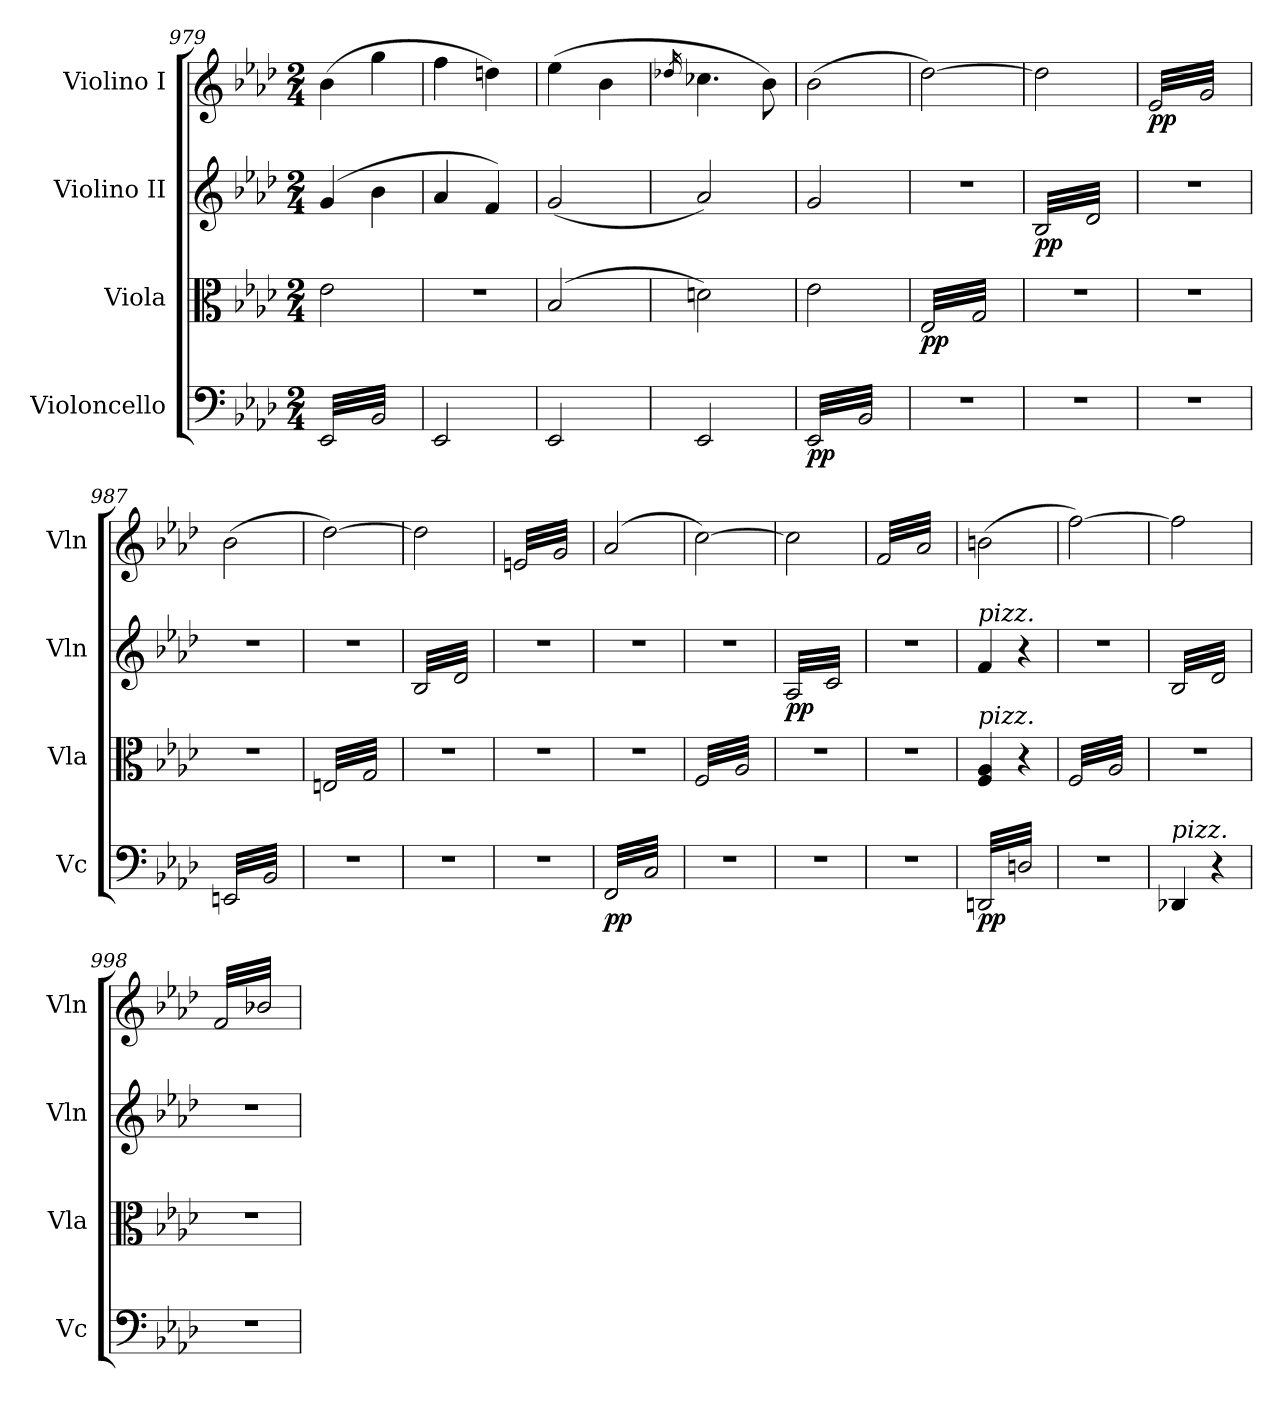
**kern	**dynam	**kern	**dynam	**kern	**dynam	**kern	**dynam
*part4	*part4	*part3	*part3	*part2	*part2	*part1	*part1
*staff4	*staff4	*staff3	*staff3	*staff2	*staff2	*staff1	*staff1
*I"Violoncello	*	*I"Viola	*	*I"Violino II	*	*I"Violino I	*
*I'Vc	*	*I'Vla	*	*I'Vln	*	*I'Vln	*
*clefF4	*	*clefC3	*	*clefG2	*	*clefG2	*
*k[b-e-a-d-]	*	*k[b-e-a-d-]	*	*k[b-e-a-d-]	*	*k[b-e-a-d-]	*
*M2/4	*	*M2/4	*	*M2/4	*	*M2/4	*
=979	=979	=979	=979	=979	=979	=979	=979
*tremolo	*	*	*	*	*	*	*
(32EE-/LLL	.	2e-\	.	(4g/	.	(4b-\	.
32BB-/)	.	.	.	.	.	.	.
32EE-/	.	.	.	.	.	.	.
32BB-/)	.	.	.	.	.	.	.
32EE-/	.	.	.	.	.	.	.
32BB-/)	.	.	.	.	.	.	.
32EE-/	.	.	.	.	.	.	.
32BB-/)	.	.	.	.	.	.	.
32EE-/	.	.	.	4b-\	.	4gg\	.
32BB-/)	.	.	.	.	.	.	.
32EE-/	.	.	.	.	.	.	.
32BB-/)	.	.	.	.	.	.	.
32EE-/	.	.	.	.	.	.	.
32BB-/)	.	.	.	.	.	.	.
32EE-/	.	.	.	.	.	.	.
32BB-/)JJJ	.	.	.	.	.	.	.
*Xtremolo	*	*	*	*	*	*	*
=980	=980	=980	=980	=980	=980	=980	=980
2EE-/	.	2r	.	4a-/	.	4ff\	.
.	.	.	.	.	.	.	.
.	.	.	.	.	.	.	.
.	.	.	.	.	.	.	.
.	.	.	.	.	.	.	.
.	.	.	.	.	.	.	.
.	.	.	.	.	.	.	.
.	.	.	.	.	.	.	.
.	.	.	.	4f/)	.	4ddn\)	.
=981	=981	=981	=981	=981	=981	=981	=981
2EE-/	.	(2B-/	.	(2g/	.	(4ee-\	.
.	.	.	.	.	.	4b-\	.
=982	=982	=982	=982	=982	=982	=982	=982
.	.	.	.	.	.	16qdd-X/	.
2EE-/	.	2dn\)	.	2a-/)	.	4.cc-X\	.
.	.	.	.	.	.	8b-\)	.
=983	=983	=983	=983	=983	=983	=983	=983
!	!LO:DY:b	!	!	!	!	!	!
*tremolo	*	*	*	*	*	*	*
(32EE-/LLL	pp	2e-\	.	2g/	.	(2b-\	.
32BB-/)	.	.	.	.	.	.	.
32EE-/	.	.	.	.	.	.	.
32BB-/)	.	.	.	.	.	.	.
32EE-/	.	.	.	.	.	.	.
32BB-/)	.	.	.	.	.	.	.
32EE-/	.	.	.	.	.	.	.
32BB-/)	.	.	.	.	.	.	.
32EE-/	.	.	.	.	.	.	.
32BB-/)	.	.	.	.	.	.	.
32EE-/	.	.	.	.	.	.	.
32BB-/)	.	.	.	.	.	.	.
32EE-/	.	.	.	.	.	.	.
32BB-/)	.	.	.	.	.	.	.
32EE-/	.	.	.	.	.	.	.
32BB-/)JJJ	.	.	.	.	.	.	.
=984	=984	=984	=984	=984	=984	=984	=984
!	!	!	!LO:DY:b	!	!	!	!
*	*	*tremolo	*	*	*	*	*
2r	.	(32E-/LLL	pp	2r	.	[2dd-\)	.
.	.	32G/)	.	.	.	.	.
.	.	32E-/	.	.	.	.	.
.	.	32G/)	.	.	.	.	.
.	.	32E-/	.	.	.	.	.
.	.	32G/)	.	.	.	.	.
.	.	32E-/	.	.	.	.	.
.	.	32G/)	.	.	.	.	.
.	.	32E-/	.	.	.	.	.
.	.	32G/)	.	.	.	.	.
.	.	32E-/	.	.	.	.	.
.	.	32G/)	.	.	.	.	.
.	.	32E-/	.	.	.	.	.
.	.	32G/)	.	.	.	.	.
.	.	32E-/	.	.	.	.	.
.	.	32G/)JJJ	.	.	.	.	.
=985	=985	=985	=985	=985	=985	=985	=985
!	!	!	!	!	!LO:DY:b	!	!
*	*	*	*	*tremolo	*	*	*
2r	.	2r	.	(32B-/LLL	pp	2dd-\]	.
.	.	.	.	32d-/)	.	.	.
.	.	.	.	32B-/	.	.	.
.	.	.	.	32d-/)	.	.	.
.	.	.	.	32B-/	.	.	.
.	.	.	.	32d-/)	.	.	.
.	.	.	.	32B-/	.	.	.
.	.	.	.	32d-/)	.	.	.
.	.	.	.	32B-/	.	.	.
.	.	.	.	32d-/)	.	.	.
.	.	.	.	32B-/	.	.	.
.	.	.	.	32d-/)	.	.	.
.	.	.	.	32B-/	.	.	.
.	.	.	.	32d-/)	.	.	.
.	.	.	.	32B-/	.	.	.
.	.	.	.	32d-/)JJJ	.	.	.
=986	=986	=986	=986	=986	=986	=986	=986
!	!	!	!	!	!	!	!LO:DY:b
*	*	*	*	*	*	*tremolo	*
2r	.	2r	.	2r	.	(32e-/LLL	pp
.	.	.	.	.	.	32g/)	.
.	.	.	.	.	.	32e-/	.
.	.	.	.	.	.	32g/)	.
.	.	.	.	.	.	32e-/	.
.	.	.	.	.	.	32g/)	.
.	.	.	.	.	.	32e-/	.
.	.	.	.	.	.	32g/)	.
.	.	.	.	.	.	32e-/	.
.	.	.	.	.	.	32g/)	.
.	.	.	.	.	.	32e-/	.
.	.	.	.	.	.	32g/)	.
.	.	.	.	.	.	32e-/	.
.	.	.	.	.	.	32g/)	.
.	.	.	.	.	.	32e-/	.
.	.	.	.	.	.	32g/)JJJ	.
*	*	*	*	*	*	*Xtremolo	*
=987	=987	=987	=987	=987	=987	=987	=987
(32EEn/LLL	.	2r	.	2r	.	(2b-\	.
32BB-/)	.	.	.	.	.	.	.
32EEn/	.	.	.	.	.	.	.
32BB-/)	.	.	.	.	.	.	.
32EEn/	.	.	.	.	.	.	.
32BB-/)	.	.	.	.	.	.	.
32EEn/	.	.	.	.	.	.	.
32BB-/)	.	.	.	.	.	.	.
32EEn/	.	.	.	.	.	.	.
32BB-/)	.	.	.	.	.	.	.
32EEn/	.	.	.	.	.	.	.
32BB-/)	.	.	.	.	.	.	.
32EEn/	.	.	.	.	.	.	.
32BB-/)	.	.	.	.	.	.	.
32EEn/	.	.	.	.	.	.	.
32BB-/)JJJ	.	.	.	.	.	.	.
=988	=988	=988	=988	=988	=988	=988	=988
2r	.	(32En/LLL	.	2r	.	[2dd-\)	.
.	.	32G/)	.	.	.	.	.
.	.	32En/	.	.	.	.	.
.	.	32G/)	.	.	.	.	.
.	.	32En/	.	.	.	.	.
.	.	32G/)	.	.	.	.	.
.	.	32En/	.	.	.	.	.
.	.	32G/)	.	.	.	.	.
.	.	32En/	.	.	.	.	.
.	.	32G/)	.	.	.	.	.
.	.	32En/	.	.	.	.	.
.	.	32G/)	.	.	.	.	.
.	.	32En/	.	.	.	.	.
.	.	32G/)	.	.	.	.	.
.	.	32En/	.	.	.	.	.
.	.	32G/)JJJ	.	.	.	.	.
=989	=989	=989	=989	=989	=989	=989	=989
2r	.	2r	.	(32B-/LLL	.	2dd-\]	.
.	.	.	.	32d-/)	.	.	.
.	.	.	.	32B-/	.	.	.
.	.	.	.	32d-/)	.	.	.
.	.	.	.	32B-/	.	.	.
.	.	.	.	32d-/)	.	.	.
.	.	.	.	32B-/	.	.	.
.	.	.	.	32d-/)	.	.	.
.	.	.	.	32B-/	.	.	.
.	.	.	.	32d-/)	.	.	.
.	.	.	.	32B-/	.	.	.
.	.	.	.	32d-/)	.	.	.
.	.	.	.	32B-/	.	.	.
.	.	.	.	32d-/)	.	.	.
.	.	.	.	32B-/	.	.	.
.	.	.	.	32d-/)JJJ	.	.	.
!!LO:LB:g=z
=990	=990	=990	=990	=990	=990	=990	=990
*	*	*	*	*	*	*tremolo	*
2r	.	2r	.	2r	.	(32en/LLL	.
.	.	.	.	.	.	32g/)	.
.	.	.	.	.	.	32en/	.
.	.	.	.	.	.	32g/)	.
.	.	.	.	.	.	32en/	.
.	.	.	.	.	.	32g/)	.
.	.	.	.	.	.	32en/	.
.	.	.	.	.	.	32g/)	.
.	.	.	.	.	.	32en/	.
.	.	.	.	.	.	32g/)	.
.	.	.	.	.	.	32en/	.
.	.	.	.	.	.	32g/)	.
.	.	.	.	.	.	32en/	.
.	.	.	.	.	.	32g/)	.
.	.	.	.	.	.	32en/	.
.	.	.	.	.	.	32g/)JJJ	.
*	*	*	*	*	*	*Xtremolo	*
=991	=991	=991	=991	=991	=991	=991	=991
!	!LO:DY:b	!	!	!	!	!	!LO:DY:b
(32FF/LLL	pp	2r	.	2r	.	(2a-/	other-dynamics
32C/)	.	.	.	.	.	.	.
32FF/	.	.	.	.	.	.	.
32C/)	.	.	.	.	.	.	.
32FF/	.	.	.	.	.	.	.
32C/)	.	.	.	.	.	.	.
32FF/	.	.	.	.	.	.	.
32C/)	.	.	.	.	.	.	.
32FF/	.	.	.	.	.	.	.
32C/)	.	.	.	.	.	.	.
32FF/	.	.	.	.	.	.	.
32C/)	.	.	.	.	.	.	.
32FF/	.	.	.	.	.	.	.
32C/)	.	.	.	.	.	.	.
32FF/	.	.	.	.	.	.	.
32C/)JJJ	.	.	.	.	.	.	.
=992	=992	=992	=992	=992	=992	=992	=992
2r	.	(32F/LLL	.	2r	.	[2cc\)	.
.	.	32A-/)	.	.	.	.	.
.	.	32F/	.	.	.	.	.
.	.	32A-/)	.	.	.	.	.
.	.	32F/	.	.	.	.	.
.	.	32A-/)	.	.	.	.	.
.	.	32F/	.	.	.	.	.
.	.	32A-/)	.	.	.	.	.
.	.	32F/	.	.	.	.	.
.	.	32A-/)	.	.	.	.	.
.	.	32F/	.	.	.	.	.
.	.	32A-/)	.	.	.	.	.
.	.	32F/	.	.	.	.	.
.	.	32A-/)	.	.	.	.	.
.	.	32F/	.	.	.	.	.
.	.	32A-/)JJJ	.	.	.	.	.
*	*	*Xtremolo	*	*	*	*	*
=993	=993	=993	=993	=993	=993	=993	=993
!	!	!	!	!	!LO:DY:b	!	!
2r	.	2r	.	(32A-/LLL	pp	2cc\]	.
.	.	.	.	32c/)	.	.	.
.	.	.	.	32A-/	.	.	.
.	.	.	.	32c/)	.	.	.
.	.	.	.	32A-/	.	.	.
.	.	.	.	32c/)	.	.	.
.	.	.	.	32A-/	.	.	.
.	.	.	.	32c/)	.	.	.
.	.	.	.	32A-/	.	.	.
.	.	.	.	32c/)	.	.	.
.	.	.	.	32A-/	.	.	.
.	.	.	.	32c/)	.	.	.
.	.	.	.	32A-/	.	.	.
.	.	.	.	32c/)	.	.	.
.	.	.	.	32A-/	.	.	.
.	.	.	.	32c/)JJJ	.	.	.
*	*	*	*	*Xtremolo	*	*	*
=994	=994	=994	=994	=994	=994	=994	=994
*	*	*	*	*	*	*tremolo	*
2r	.	2r	.	2r	.	(32f/LLL	.
.	.	.	.	.	.	32a-/)	.
.	.	.	.	.	.	32f/	.
.	.	.	.	.	.	32a-/)	.
.	.	.	.	.	.	32f/	.
.	.	.	.	.	.	32a-/)	.
.	.	.	.	.	.	32f/	.
.	.	.	.	.	.	32a-/)	.
.	.	.	.	.	.	32f/	.
.	.	.	.	.	.	32a-/)	.
.	.	.	.	.	.	32f/	.
.	.	.	.	.	.	32a-/)	.
.	.	.	.	.	.	32f/	.
.	.	.	.	.	.	32a-/)	.
.	.	.	.	.	.	32f/	.
.	.	.	.	.	.	32a-/)JJJ	.
*	*	*	*	*	*	*Xtremolo	*
=995	=995	=995	=995	=995	=995	=995	=995
!	!	!	!	!LO:TX:a:i:t=pizz.	!	!	!
!	!	!LO:TX:a:i:t=pizz.	!	!	!	!	!
!	!LO:DY:b	!	!	!	!	!	!
(32DDn/LLL	pp	4F/ 4A-/	.	4f/	.	(2bn\	.
32Dn/)	.	.	.	.	.	.	.
32DDn/	.	.	.	.	.	.	.
32Dn/)	.	.	.	.	.	.	.
32DDn/	.	.	.	.	.	.	.
32Dn/)	.	.	.	.	.	.	.
32DDn/	.	.	.	.	.	.	.
32Dn/)	.	.	.	.	.	.	.
32DDn/	.	4r	.	4r	.	.	.
32Dn/)	.	.	.	.	.	.	.
32DDn/	.	.	.	.	.	.	.
32Dn/)	.	.	.	.	.	.	.
32DDn/	.	.	.	.	.	.	.
32Dn/)	.	.	.	.	.	.	.
32DDn/	.	.	.	.	.	.	.
32Dn/)JJJ	.	.	.	.	.	.	.
*Xtremolo	*	*	*	*	*	*	*
=996	=996	=996	=996	=996	=996	=996	=996
!	!	!LO:TX:a:i:t=arco	!	!	!	!	!
*	*	*tremolo	*	*	*	*	*
2r	.	(32F/LLL	.	2r	.	[2ff\)	.
.	.	32A-/)	.	.	.	.	.
.	.	32F/	.	.	.	.	.
.	.	32A-/)	.	.	.	.	.
.	.	32F/	.	.	.	.	.
.	.	32A-/)	.	.	.	.	.
.	.	32F/	.	.	.	.	.
.	.	32A-/)	.	.	.	.	.
.	.	32F/	.	.	.	.	.
.	.	32A-/)	.	.	.	.	.
.	.	32F/	.	.	.	.	.
.	.	32A-/)	.	.	.	.	.
.	.	32F/	.	.	.	.	.
.	.	32A-/)	.	.	.	.	.
.	.	32F/	.	.	.	.	.
.	.	32A-/)JJJ	.	.	.	.	.
*	*	*Xtremolo	*	*	*	*	*
=997	=997	=997	=997	=997	=997	=997	=997
!	!	!	!	!LO:TX:a:i:t=arco	!	!	!
!LO:TX:a:i:t=pizz.	!	!	!	!	!	!	!
*	*	*	*	*tremolo	*	*	*
4DD-X/	.	2r	.	(32B-/LLL	.	2ff\]	.
.	.	.	.	32d-/)	.	.	.
.	.	.	.	32B-/	.	.	.
.	.	.	.	32d-/)	.	.	.
.	.	.	.	32B-/	.	.	.
.	.	.	.	32d-/)	.	.	.
.	.	.	.	32B-/	.	.	.
.	.	.	.	32d-/)	.	.	.
4r	.	.	.	32B-/	.	.	.
.	.	.	.	32d-/)	.	.	.
.	.	.	.	32B-/	.	.	.
.	.	.	.	32d-/)	.	.	.
.	.	.	.	32B-/	.	.	.
.	.	.	.	32d-/)	.	.	.
.	.	.	.	32B-/	.	.	.
.	.	.	.	32d-/)JJJ	.	.	.
*	*	*	*	*Xtremolo	*	*	*
=998	=998	=998	=998	=998	=998	=998	=998
*	*	*	*	*	*	*tremolo	*
2r	.	2r	.	2r	.	(32f/LLL	.
.	.	.	.	.	.	32b-X/)	.
.	.	.	.	.	.	32f/	.
.	.	.	.	.	.	32b-X/)	.
.	.	.	.	.	.	32f/	.
.	.	.	.	.	.	32b-X/)	.
.	.	.	.	.	.	32f/	.
.	.	.	.	.	.	32b-X/)	.
.	.	.	.	.	.	32f/	.
.	.	.	.	.	.	32b-X/)	.
.	.	.	.	.	.	32f/	.
.	.	.	.	.	.	32b-X/)	.
.	.	.	.	.	.	32f/	.
.	.	.	.	.	.	32b-X/)	.
.	.	.	.	.	.	32f/	.
.	.	.	.	.	.	32b-X/)JJJ	.
*	*	*	*	*	*	*Xtremolo	*
.	.	.	.	.	.	.	.
.	.	.	.	.	.	.	.
.	.	.	.	.	.	.	.
.	.	.	.	.	.	.	.
.	.	.	.	.	.	.	.
.	.	.	.	.	.	.	.
.	.	.	.	.	.	.	.
.	.	.	.	.	.	.	.
=	=	=	=	=	=	=	=
*-	*-	*-	*-	*-	*-	*-	*-
